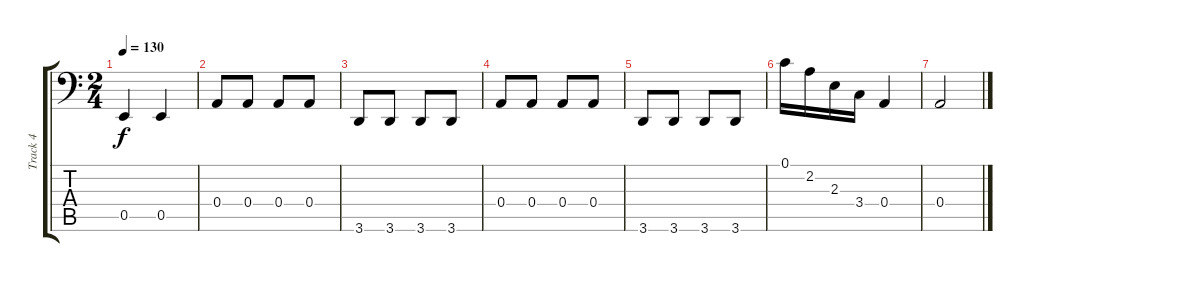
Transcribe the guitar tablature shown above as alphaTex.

\track ("Track 4" "Track 4") {instrument slapbass1}
\staff {score tabs}
\tuning (C3 G2 D2 A1 E1 B0) {hide}
\ts (2 4)
\tempo 130
\clef f4
\ks c
0.5.4{dy f} 0.5.4 |
0.4.8 0.4.8 0.4.8 0.4.8 |
3.6.8 3.6.8 3.6.8 3.6.8 |
0.4.8 0.4.8 0.4.8 0.4.8 |
3.6.8 3.6.8 3.6.8 3.6.8 |
0.1.16 2.2.16 2.3.16 3.4.16 0.4.4 |
0.4.2
